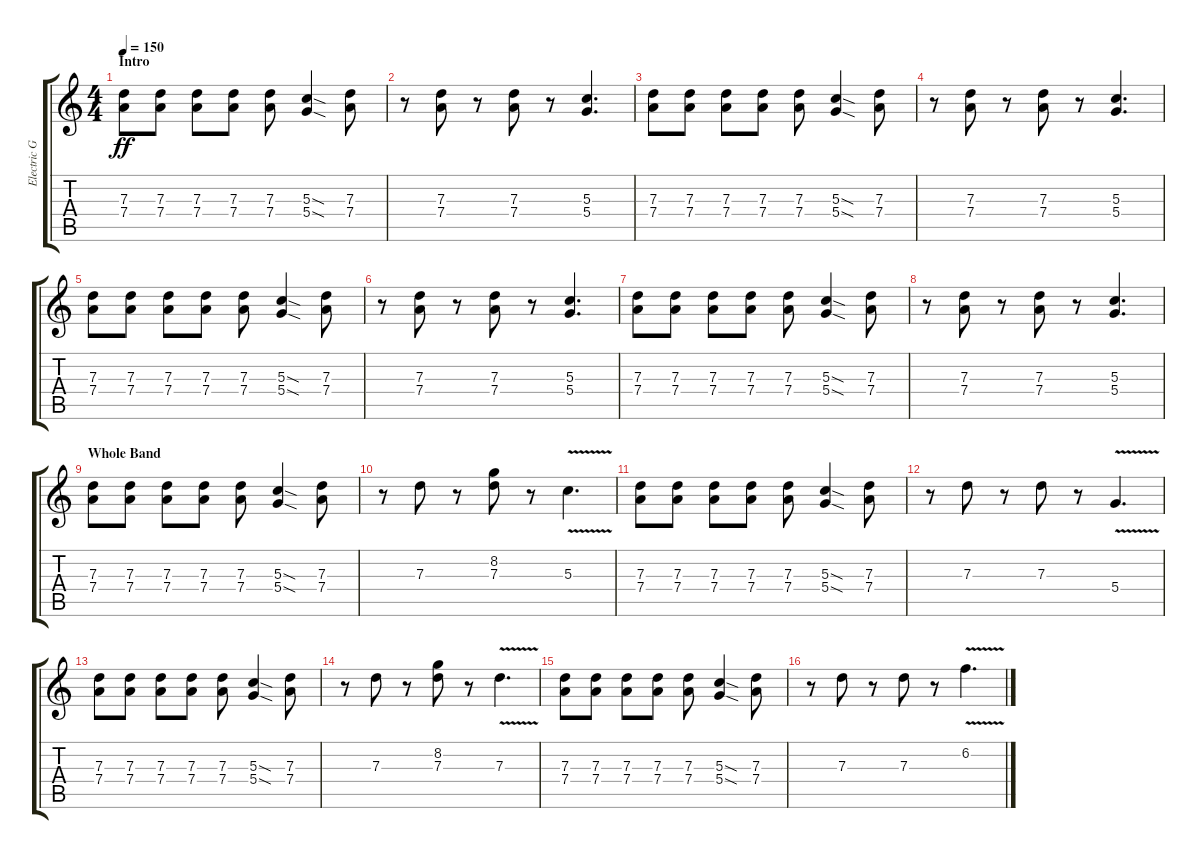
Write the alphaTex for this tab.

\track ("Electric Guitar" "Electric G") {instrument overdrivenguitar}
\staff {score tabs}
\tuning (E4 B3 G3 D3 A2 E2) {hide}
\ts (4 4)
\section ("" "Intro")
\tempo 150
\clef g2
\ks c
(7.3 7.4).8{dy ff instrument overdrivenguitar} (7.3 7.4).8 (7.3 7.4).8 (7.3 7.4).8 (7.3 7.4).8 (5.3{sod} 5.4{sod}).4 (7.3 7.4).8 |
r.8 (7.3 7.4).8 r.8 (7.3 7.4).8 r.8 (5.3 5.4).4{d} |
(7.3 7.4).8 (7.3 7.4).8 (7.3 7.4).8 (7.3 7.4).8 (7.3 7.4).8 (5.3{sod} 5.4{sod}).4 (7.3 7.4).8 |
r.8 (7.3 7.4).8 r.8 (7.3 7.4).8 r.8 (5.3 5.4).4{d} |
(7.3 7.4).8 (7.3 7.4).8 (7.3 7.4).8 (7.3 7.4).8 (7.3 7.4).8 (5.3{sod} 5.4{sod}).4 (7.3 7.4).8 |
r.8 (7.3 7.4).8 r.8 (7.3 7.4).8 r.8 (5.3 5.4).4{d} |
(7.3 7.4).8 (7.3 7.4).8 (7.3 7.4).8 (7.3 7.4).8 (7.3 7.4).8 (5.3{sod} 5.4{sod}).4 (7.3 7.4).8 |
r.8 (7.3 7.4).8 r.8 (7.3 7.4).8 r.8 (5.3 5.4).4{d} |
\section ("" "Whole Band")
(7.3 7.4).8 (7.3 7.4).8 (7.3 7.4).8 (7.3 7.4).8 (7.3 7.4).8 (5.3{sod} 5.4{sod}).4 (7.3 7.4).8 |
r.8 7.3.8 r.8 (8.2 7.3).8 r.8 5.3{v}.4{d} |
(7.3 7.4).8 (7.3 7.4).8 (7.3 7.4).8 (7.3 7.4).8 (7.3 7.4).8 (5.3{sod} 5.4{sod}).4 (7.3 7.4).8 |
r.8 7.3.8 r.8 7.3.8 r.8 5.4{v}.4{d} |
(7.3 7.4).8 (7.3 7.4).8 (7.3 7.4).8 (7.3 7.4).8 (7.3 7.4).8 (5.3{sod} 5.4{sod}).4 (7.3 7.4).8 |
r.8 7.3.8 r.8 (8.2 7.3).8 r.8 7.3{v}.4{d} |
(7.3 7.4).8 (7.3 7.4).8 (7.3 7.4).8 (7.3 7.4).8 (7.3 7.4).8 (5.3{sod} 5.4{sod}).4 (7.3 7.4).8 |
r.8 7.3.8 r.8 7.3.8 r.8 6.2{v}.4{d}
